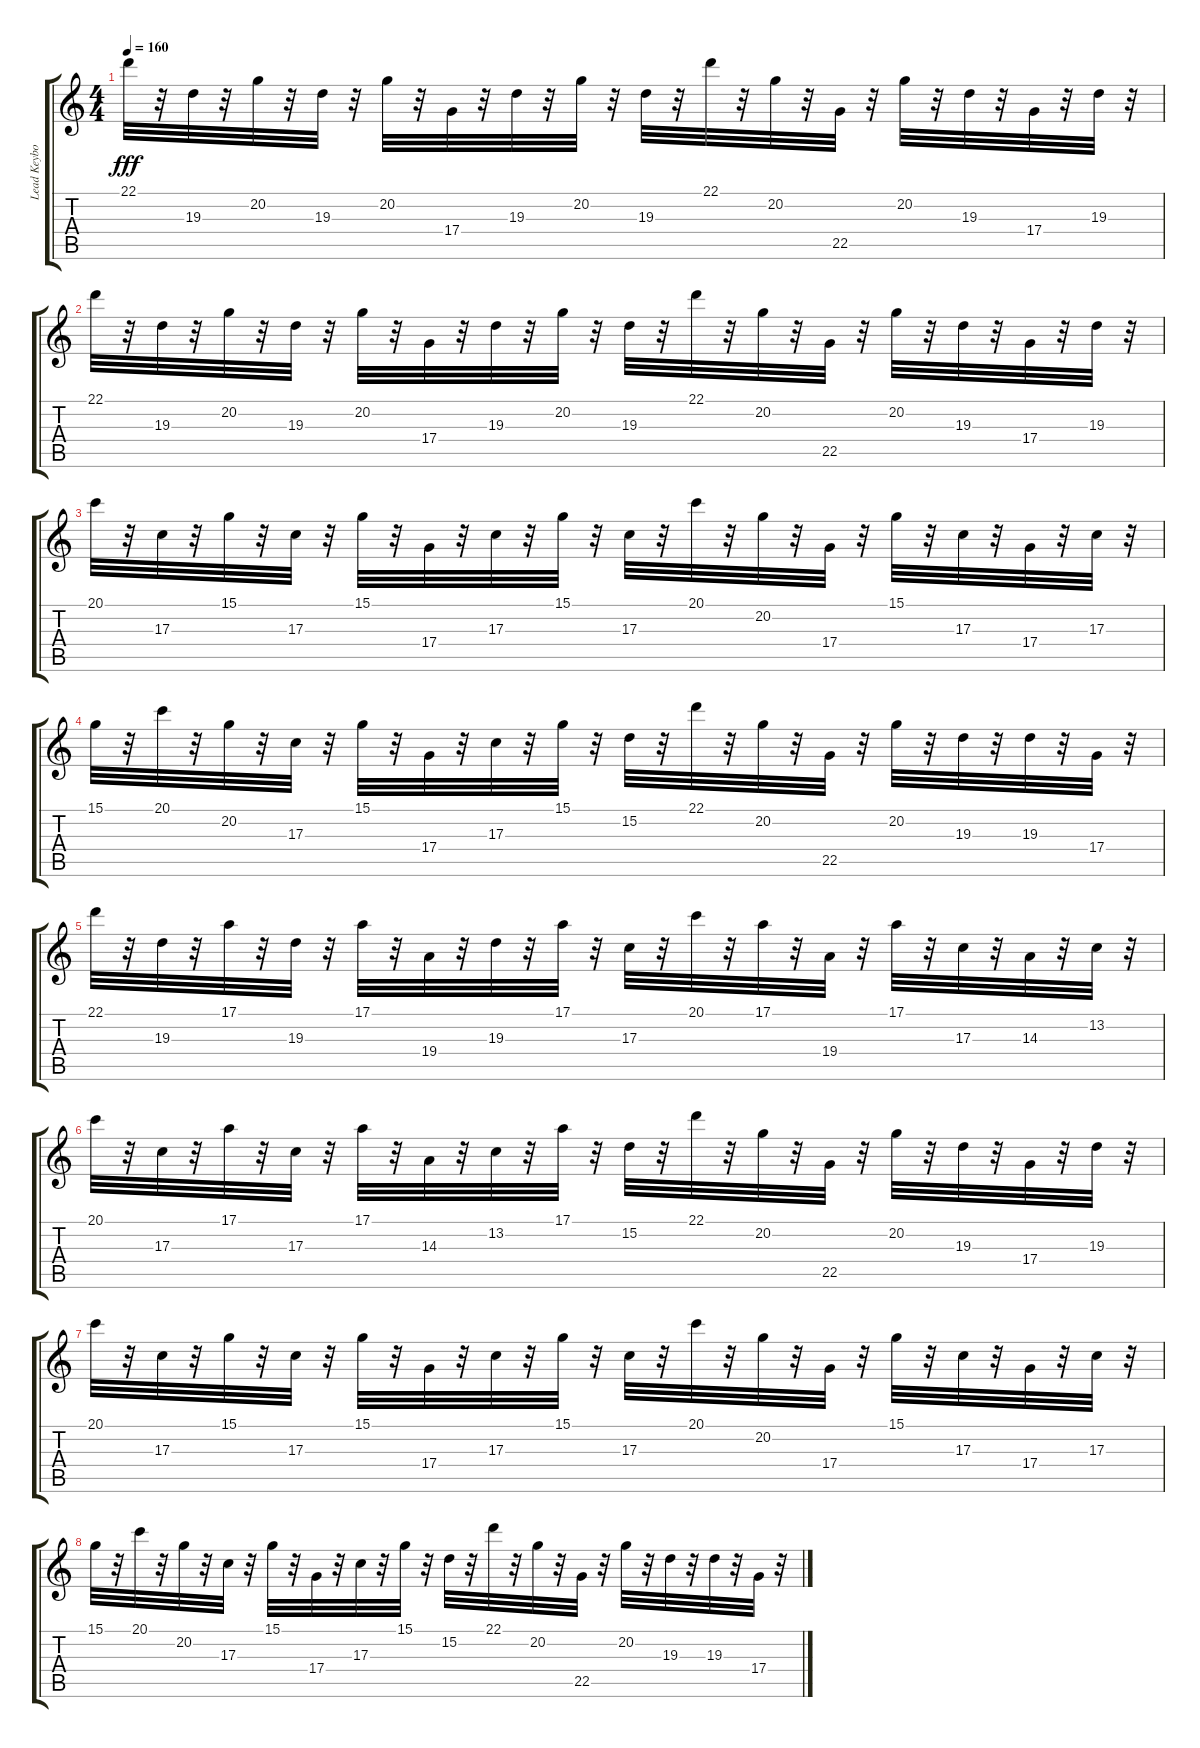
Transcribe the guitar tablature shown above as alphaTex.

\track ("Lead Keyboard Melody" "Lead Keybo") {instrument electricpiano2}
\staff {score tabs}
\tuning (E4 B3 G3 D3 A2 E2) {hide}
\ts (4 4)
\tempo 160
\clef g2
\ks c
22.1.32{dy fff} r.32 19.3.32 r.32 20.2.32 r.32 19.3.32 r.32 20.2.32 r.32 17.4.32 r.32 19.3.32 r.32 20.2.32 r.32 19.3.32 r.32 22.1.32 r.32 20.2.32 r.32 22.5.32 r.32 20.2.32 r.32 19.3.32 r.32 17.4.32 r.32 19.3.32 r.32 |
22.1.32 r.32 19.3.32 r.32 20.2.32 r.32 19.3.32 r.32 20.2.32 r.32 17.4.32 r.32 19.3.32 r.32 20.2.32 r.32 19.3.32 r.32 22.1.32 r.32 20.2.32 r.32 22.5.32 r.32 20.2.32 r.32 19.3.32 r.32 17.4.32 r.32 19.3.32 r.32 |
20.1.32 r.32 17.3.32 r.32 15.1.32 r.32 17.3.32 r.32 15.1.32 r.32 17.4.32 r.32 17.3.32 r.32 15.1.32 r.32 17.3.32 r.32 20.1.32 r.32 20.2.32 r.32 17.4.32 r.32 15.1.32 r.32 17.3.32 r.32 17.4.32 r.32 17.3.32 r.32 |
15.1.32 r.32 20.1.32 r.32 20.2.32 r.32 17.3.32 r.32 15.1.32 r.32 17.4.32 r.32 17.3.32 r.32 15.1.32 r.32 15.2.32 r.32 22.1.32 r.32 20.2.32 r.32 22.5.32 r.32 20.2.32 r.32 19.3.32 r.32 19.3.32 r.32 17.4.32 r.32 |
22.1.32 r.32 19.3.32 r.32 17.1.32 r.32 19.3.32 r.32 17.1.32 r.32 19.4.32 r.32 19.3.32 r.32 17.1.32 r.32 17.3.32 r.32 20.1.32 r.32 17.1.32 r.32 19.4.32 r.32 17.1.32 r.32 17.3.32 r.32 14.3.32 r.32 13.2.32 r.32 |
20.1.32 r.32 17.3.32 r.32 17.1.32 r.32 17.3.32 r.32 17.1.32 r.32 14.3.32 r.32 13.2.32 r.32 17.1.32 r.32 15.2.32 r.32 22.1.32 r.32 20.2.32 r.32 22.5.32 r.32 20.2.32 r.32 19.3.32 r.32 17.4.32 r.32 19.3.32 r.32 |
20.1.32 r.32 17.3.32 r.32 15.1.32 r.32 17.3.32 r.32 15.1.32 r.32 17.4.32 r.32 17.3.32 r.32 15.1.32 r.32 17.3.32 r.32 20.1.32 r.32 20.2.32 r.32 17.4.32 r.32 15.1.32 r.32 17.3.32 r.32 17.4.32 r.32 17.3.32 r.32 |
15.1.32 r.32 20.1.32 r.32 20.2.32 r.32 17.3.32 r.32 15.1.32 r.32 17.4.32 r.32 17.3.32 r.32 15.1.32 r.32 15.2.32 r.32 22.1.32 r.32 20.2.32 r.32 22.5.32 r.32 20.2.32 r.32 19.3.32 r.32 19.3.32 r.32 17.4.32 r.32
